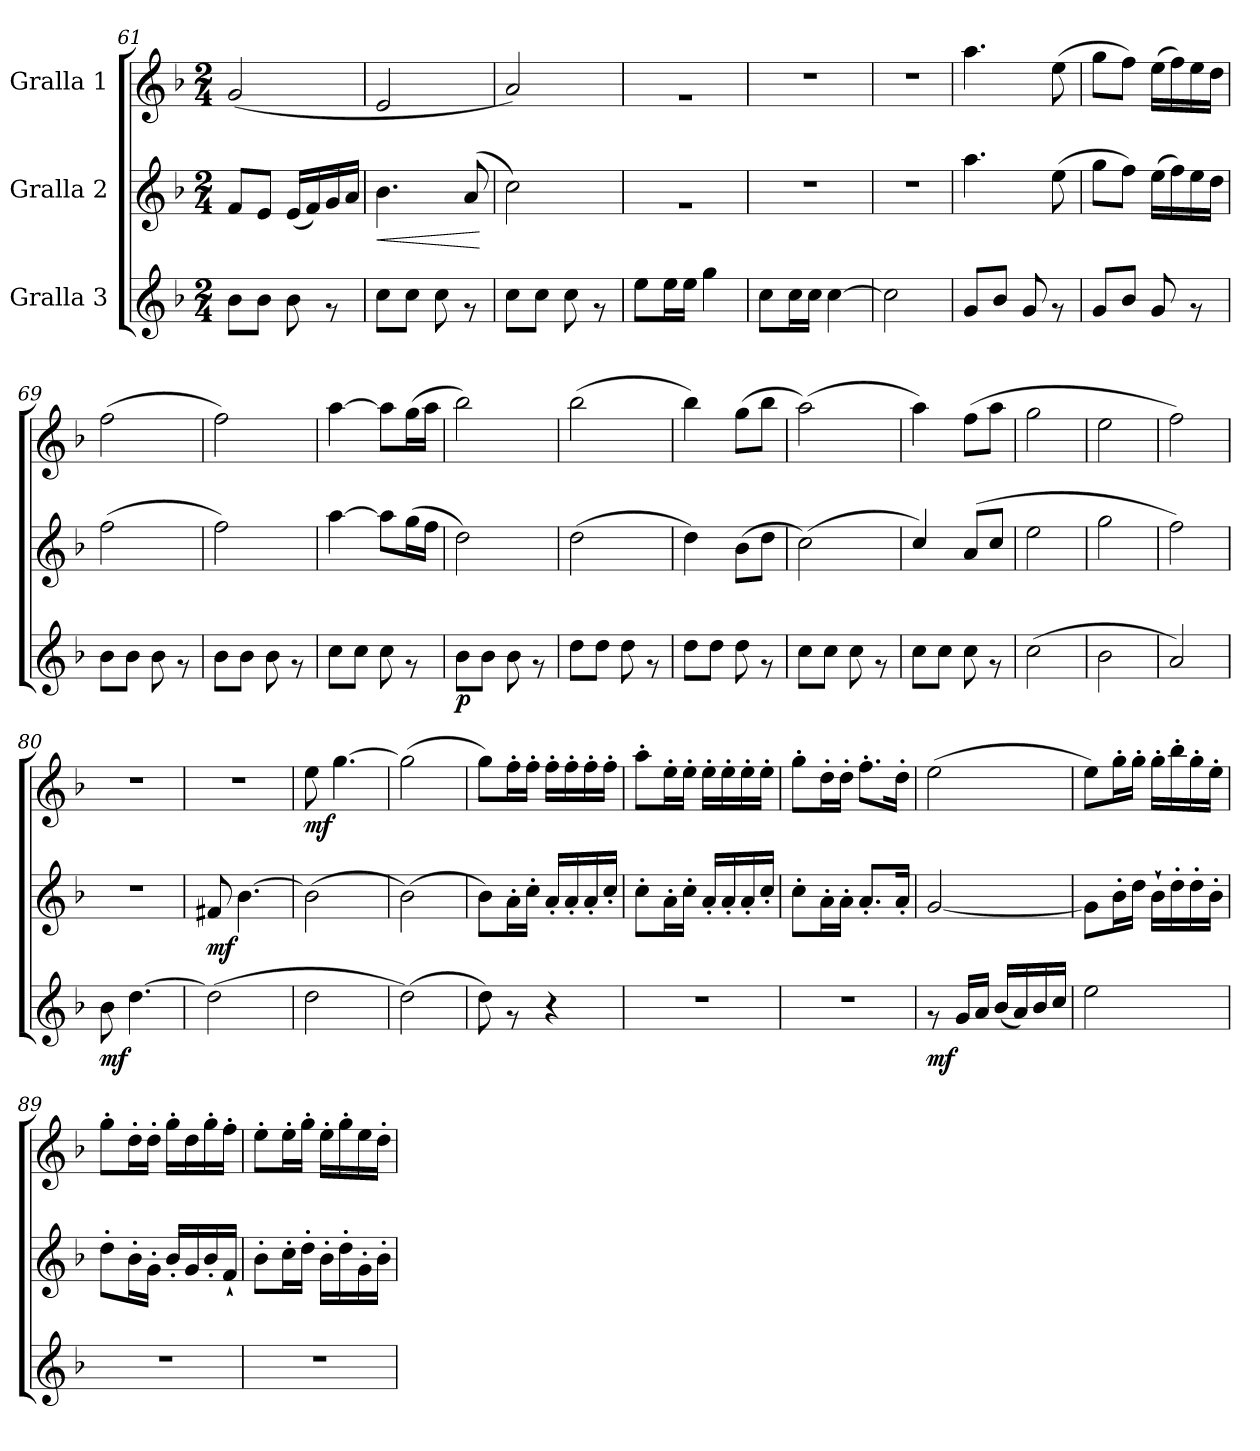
**kern	**dynam	**kern	**dynam	**kern	**dynam
*part3	*part3	*part2	*part2	*part1	*part1
*staff3	*staff3	*staff2	*staff2	*staff1	*staff1
*I"Gralla 3	*	*I"Gralla 2	*	*I"Gralla 1	*
*clefG2	*	*clefG2	*	*clefG2	*
*k[b-]	*	*k[b-]	*	*k[b-]	*
*F:	*	*F:	*	*F:	*
*M2/4	*	*M2/4	*	*M2/4	*
=61	=61	=61	=61	=61	=61
8b-\L	.	8f/L	.	(<2g/	.
8b-\J	.	8e/J	.	.	.
8b-\	.	(<16e/LL	.	.	.
.	.	16f/)	.	.	.
8rg	.	16g/	.	.	.
.	.	16a/JJ	.	.	.
=62	=62	=62	=62	=62	=62
!	!	!	!LO:HP:b	!	!
8cc\L	.	4.b-\	<	2e/	.
8cc\J	.	.	.	.	.
8cc\	.	.	.	.	.
8rg	.	(<8a/	.	.	.
.	.	.	[	.	.
=63	=63	=63	=63	=63	=63
8cc\L	.	2cc\)	.	2a/)	.
8cc\J	.	.	.	.	.
8cc\	.	.	.	.	.
8rg	.	.	.	.	.
!!LO:LB:g=z
=64	=64	=64	=64	=64	=64
8ee\L	.	2rg	.	2rg	.
16ee\L	.	.	.	.	.
16ee\JJ	.	.	.	.	.
4gg\	.	.	.	.	.
=65	=65	=65	=65	=65	=65
8cc\L	.	2r	.	2r	.
16cc\L	.	.	.	.	.
16cc\JJ	.	.	.	.	.
[4cc\	.	.	.	.	.
=66	=66	=66	=66	=66	=66
2cc\]	.	2r	.	2r	.
=67	=67	=67	=67	=67	=67
8g/L	.	4.aa\	.	4.aa\	.
8b-/J	.	.	.	.	.
8g/	.	.	.	.	.
8rg	.	(>8ee\	.	(>8ee\	.
=68	=68	=68	=68	=68	=68
8g/L	.	8gg\L	.	8gg\L	.
8b-/J	.	8ff\J)	.	8ff\J)	.
8g/	.	(>16ee\LL	.	(>16ee\LL	.
.	.	16ff\)	.	16ff\)	.
8rg	.	16ee\	.	16ee\	.
.	.	16dd\JJ	.	16dd\JJ	.
=69	=69	=69	=69	=69	=69
8b-\L	.	(>2ff\	.	(>2ff\	.
8b-\J	.	.	.	.	.
8b-\	.	.	.	.	.
8rg	.	.	.	.	.
=70	=70	=70	=70	=70	=70
8b-\L	.	2ff\)	.	2ff\)	.
8b-\J	.	.	.	.	.
8b-\	.	.	.	.	.
8rg	.	.	.	.	.
=71	=71	=71	=71	=71	=71
8cc\L	.	[4aa\	.	[4aa\	.
8cc\J	.	.	.	.	.
8cc\	.	8aa\L]	.	8aa\L]	.
8rg	.	(>16gg\L	.	(>16gg\L	.
.	.	16ff\JJ	.	16aa\JJ	.
=72	=72	=72	=72	=72	=72
!	!LO:DY:b	!	!	!	!
8b-\L	p	2dd\)	.	2bb-\)	.
8b-\J	.	.	.	.	.
8b-\	.	.	.	.	.
8rg	.	.	.	.	.
=73	=73	=73	=73	=73	=73
8dd\L	.	(>2dd\	.	(>2bb-\	.
8dd\J	.	.	.	.	.
8dd\	.	.	.	.	.
8rg	.	.	.	.	.
=74	=74	=74	=74	=74	=74
8dd\L	.	4dd\)	.	4bb-\)	.
8dd\J	.	.	.	.	.
8dd\	.	(>8b-\L	.	(>8gg\L	.
8rg	.	8dd\J	.	8bb-\J	.
!!LO:LB:g=z
=75	=75	=75	=75	=75	=75
8cc\L	.	(>2cc\)	.	(>2aa\)	.
8cc\J	.	.	.	.	.
8cc\	.	.	.	.	.
8rg	.	.	.	.	.
=76	=76	=76	=76	=76	=76
8cc\L	.	4cc/)	.	4aa\)	.
8cc\J	.	.	.	.	.
8cc\	.	(>8a/L	.	(>8ff\L	.
8rg	.	8cc/J	.	8aa\J	.
=77	=77	=77	=77	=77	=77
(>2cc\	.	2ee\	.	2gg\	.
=78	=78	=78	=78	=78	=78
2b-\	.	2gg\	.	2ee\	.
=79	=79	=79	=79	=79	=79
2a/)	.	2ff\)	.	2ff\)	.
=80	=80	=80	=80	=80	=80
!	!LO:DY:b	!	!	!	!
8b-\	mf	2r	.	2r	.
[4.dd\	.	.	.	.	.
=81	=81	=81	=81	=81	=81
!	!	!	!LO:DY:b	!	!
(>2dd\]	.	8f#X/	mf	2r	.
.	.	[4.b-\	.	.	.
=82	=82	=82	=82	=82	=82
!	!	!	!	!	!LO:DY:b
2dd\	.	(>2b-\]	.	8ee\	mf
.	.	.	.	[4.gg\	.
=83	=83	=83	=83	=83	=83
(>2dd\)	.	(>2b-\)	.	(>2gg\]	.
=84	=84	=84	=84	=84	=84
8dd\)	.	8b-\L)	.	8gg\L)	.
8rg	.	16a'\L	.	16ff'\L	.
.	.	16cc'\JJ	.	16ff'\JJ	.
4r	.	16a'/LL	.	16ff'\LL	.
.	.	16a'/	.	16ff'\	.
.	.	16a'/	.	16ff'\	.
.	.	16cc'/JJ	.	16ff'\JJ	.
=85	=85	=85	=85	=85	=85
2r	.	8cc'\L	.	8aa'\L	.
.	.	16a'\L	.	16ee'\L	.
.	.	16cc'\JJ	.	16ee'\JJ	.
.	.	16a'/LL	.	16ee'\LL	.
.	.	16a'/	.	16ee'\	.
.	.	16a'/	.	16ee'\	.
.	.	16cc'/JJ	.	16ee'\JJ	.
=86	=86	=86	=86	=86	=86
2r	.	8cc'\L	.	8gg'\L	.
.	.	16a'\L	.	16dd'\L	.
.	.	16a'\JJ	.	16dd'\JJ	.
.	.	8.a'/L	.	8.ff'\L	.
.	.	16a'/Jk	.	16dd'\Jk	.
!!LO:PB:g=z
=87	=87	=87	=87	=87	=87
!	!LO:DY:b	!	!	!	!
8rg	mf	[2g/	.	(>2ee\	.
16g/LL	.	.	.	.	.
16a/JJ	.	.	.	.	.
(<16b-/LL	.	.	.	.	.
16a/)	.	.	.	.	.
16b-/	.	.	.	.	.
16cc/JJ	.	.	.	.	.
=88	=88	=88	=88	=88	=88
2ee\	.	8g\L]	.	8ee\L)	.
.	.	16b-'\L	.	16gg'\L	.
.	.	16dd\JJ	.	16gg'\JJ	.
.	.	16b-''\LL	.	16gg'\LL	.
.	.	16dd'\	.	16bb-'\	.
.	.	16dd'\	.	16gg'\	.
.	.	16b-'\JJ	.	16ee'\JJ	.
=89	=89	=89	=89	=89	=89
2r	.	8dd'\L	.	8gg'\L	.
.	.	16b-'\L	.	16dd'\L	.
.	.	16g'\JJ	.	16dd'\JJ	.
.	.	16b-'/LL	.	16gg'\LL	.
.	.	16g/	.	16dd\	.
.	.	16b-'/	.	16gg'\	.
.	.	16f''/JJ	.	16ff'\JJ	.
=90	=90	=90	=90	=90	=90
2r	.	8b-'\L	.	8ee'\L	.
.	.	16cc'\L	.	16ee'\L	.
.	.	16dd'\JJ	.	16gg'\JJ	.
.	.	16b-'\LL	.	16ee'\LL	.
.	.	16dd'\	.	16gg'\	.
.	.	16g'\	.	16ee\	.
.	.	16b-'\JJ	.	16dd'\JJ	.
=	=	=	=	=	=
*-	*-	*-	*-	*-	*-
